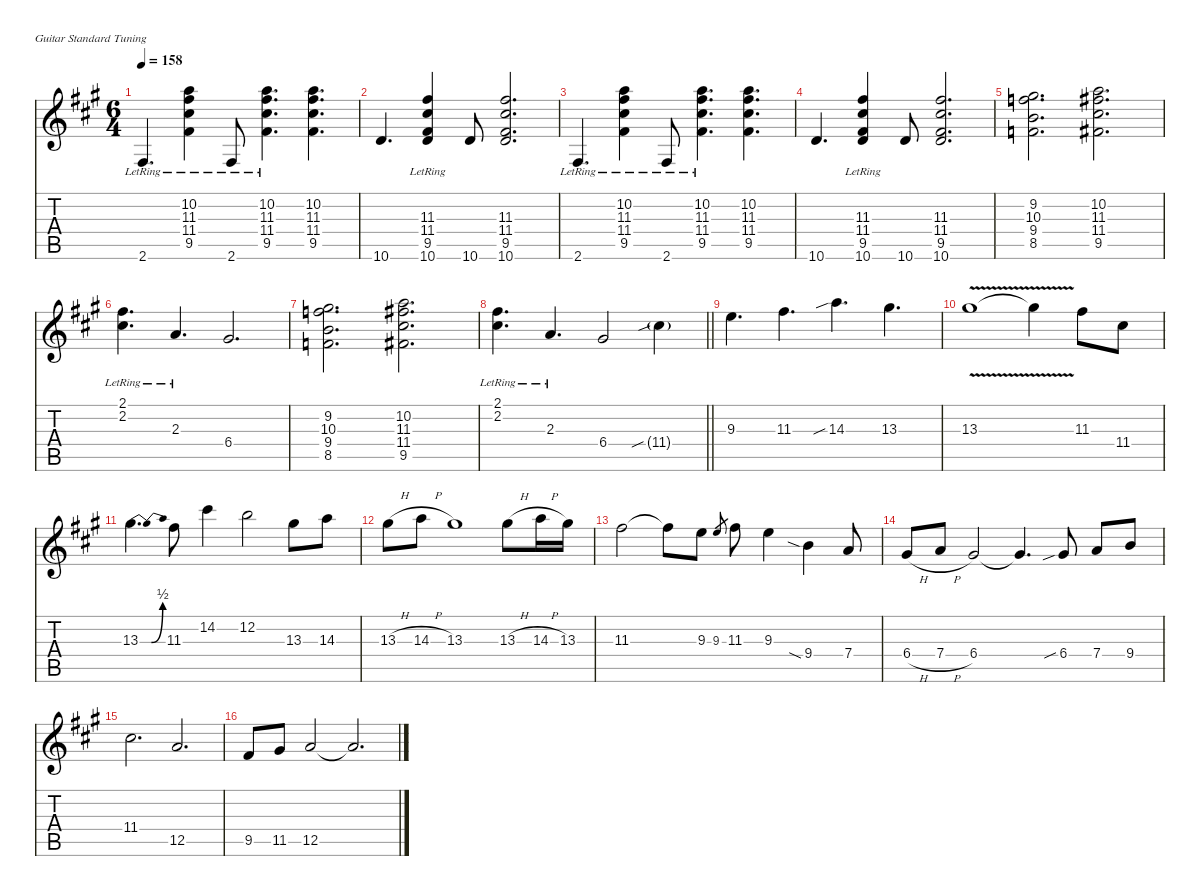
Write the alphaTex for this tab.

\defaultSystemsLayout 4
\hideDynamics
\bracketExtendMode nobrackets
\singleTrackTrackNamePolicy hidden
\multiTrackTrackNamePolicy hidden
\firstSystemTrackNameMode fullname
\firstSystemTrackNameOrientation horizontal
\otherSystemsTrackNameOrientation horizontal
\track ("Clean guitar" "jz.guit.") {defaultSystemsLayout 4 mute instrument electricguitarjazz}
\staff {score tabs}
\tuning (E4 B3 G3 D3 A2 E2)
\ts (6 4)
\tempo 158
\clef g2
\ks f#minor
2.6{lr acc #}.4{d dy f beam Up} (10.2{lr acc forcenatural} 11.3{lr acc #} 11.4{lr acc #} 9.5{lr acc #}).4{dy mf beam Down} 2.6{lr acc #}.8{dy f beam Up} (10.2{lr acc forcenatural} 11.3{lr acc #} 11.4{lr acc #} 9.5{lr acc #}).4{d dy mf beam Down} (10.2{acc forcenatural} 11.3{acc #} 11.4{acc #} 9.5{acc #}).4{d beam Down} |
10.6{acc forcenatural}.4{d dy f beam Up} (11.3{lr acc #} 11.4{lr acc #} 9.5{lr acc #} 10.6{acc forcenatural}).4{dy mf beam Up} 10.6{acc forcenatural}.8{dy f beam Up} (11.3{acc #} 11.4{acc #} 9.5{acc #} 10.6{acc forcenatural}).2{d dy mf beam Up} |
2.6{lr acc #}.4{d dy f beam Up} (10.2{lr acc forcenatural} 11.3{lr acc #} 11.4{lr acc #} 9.5{lr acc #}).4{dy mf beam Down} 2.6{lr acc #}.8{dy f beam Up} (10.2{lr acc forcenatural} 11.3{lr acc #} 11.4{lr acc #} 9.5{lr acc #}).4{d dy mf beam Down} (10.2{acc forcenatural} 11.3{acc #} 11.4{acc #} 9.5{acc #}).4{d beam Down} |
10.6{acc forcenatural}.4{d dy f beam Up} (11.3{lr acc #} 11.4{lr acc #} 9.5{lr acc #} 10.6{acc forcenatural}).4{dy mf beam Up} 10.6{acc forcenatural}.8{dy f beam Up} (11.3{acc #} 11.4{acc #} 9.5{acc #} 10.6{acc forcenatural}).2{d dy mf beam Up} |
(9.2{acc #} 10.3{acc forcenatural} 9.4{acc forcenatural} 8.5{acc forcenatural}).2{d dy f beam Down} (10.2{acc forcenatural} 11.3{acc #} 11.4{acc #} 9.5{acc #}).2{d beam Down} |
(2.1{lr acc #} 2.2{lr acc #}).4{d beam Down} 2.3{lr acc forcenatural}.4{d beam Up} 6.4{acc #}.2{d beam Up} |
(9.2{acc #} 10.3{acc forcenatural} 9.4{acc forcenatural} 8.5{acc forcenatural}).2{d beam Down} (10.2{acc forcenatural} 11.3{acc #} 11.4{acc #} 9.5{acc #}).2{d beam Down} |
\barLineRight lightlight
(2.1{lr acc #} 2.2{lr acc #}).4{d beam Down} 2.3{lr acc forcenatural}.4{d beam Up} 6.4{acc #}.2{beam Up} 11.4{sib g acc #}.4{dy fff beam Down} |
9.3{acc forcenatural}.4{d dy ff beam Down} 11.3{acc #}.4{d beam Down} 14.3{sib acc forcenatural}.4{d beam Down} 13.3{acc #}.4{d beam Down} |
13.3{v acc #}.1{beam Down} 13.3{v t acc #}.4{dy f beam Down} 11.3{acc #}.8{dy ff beam Down} 11.4{acc #}.8{beam Down} |
13.3{be (bendrelease 0 0 30 2 30 2 15 0) acc #}.4{d beam Down} 11.3{acc #}.8{beam Down} 14.2{acc #}.4{beam Down} 12.2{acc forcenatural}.2{beam Down} 13.3{acc #}.8{dy f beam Down} 14.3{acc forcenatural}.8{dy ff beam Down} |
13.3{h acc #}.8{beam Down} 14.3{h acc forcenatural}.8{beam Down} 13.3{acc #}.1{beam Down} 13.3{h acc #}.8{beam Down} 14.3{h acc forcenatural}.16{beam Down} 13.3{acc #}.16{beam Down} |
11.3{acc #}.2{beam Down} 11.3{t acc #}.8{dy f beam Down} 9.3{acc forcenatural}.8{dy ff beam Down} 9.3{acc forcenatural}.8{gr dy mf beam Up} 11.3{acc #}.8{dy ff beam Down} 9.3{acc forcenatural}.4{beam Down} 9.4{sia acc forcenatural}.4{beam Down} 7.4{acc forcenatural}.8{beam Up} |
6.4{h acc #}.8{beam Up} 7.4{h acc forcenatural}.8{beam Up} 6.4{acc #}.2{beam Up} 6.4{t acc #}.4{d dy f beam Up} 6.4{sib acc #}.8{dy ff beam Up} 7.4{acc forcenatural}.8{beam Up} 9.4{acc forcenatural}.8{beam Up} |
11.4{acc #}.2{d beam Down} 12.5{acc forcenatural}.2{d beam Up} |
9.5{acc #}.8{beam Up} 11.5{acc #}.8{beam Up} 12.5{acc forcenatural}.2{beam Up} 12.5{t acc forcenatural}.2{d dy f beam Up}
